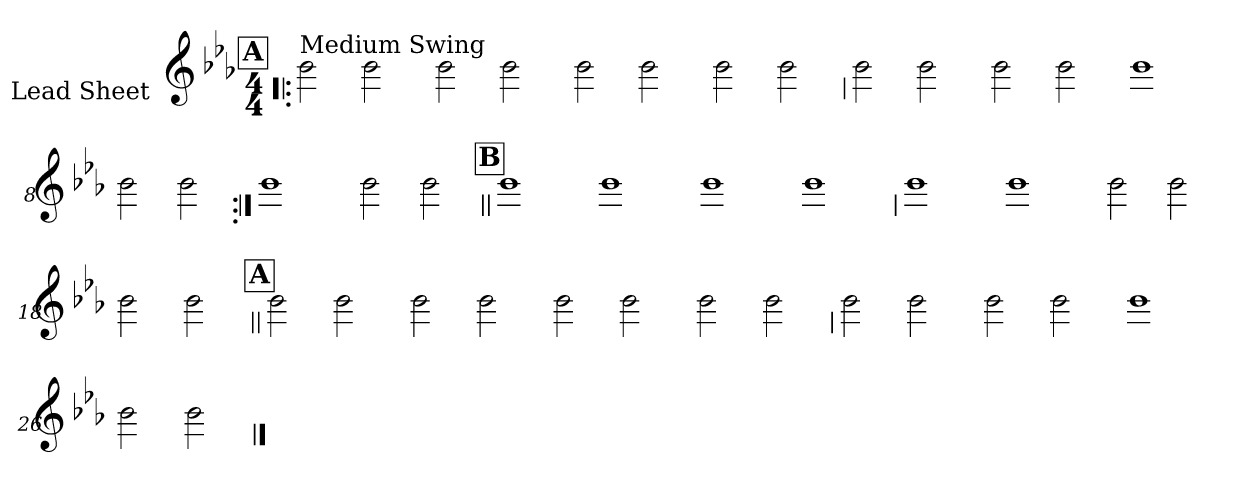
**kern
*part1
*staff1
*I"Lead Sheet
*stria0
*clefG2
*k[b-e-a-]
*E-:
*M4/4
!!LO:REH:place=s1:a:t=A
=1!|:
!LO:TX:a:t=Medium Swing
2b-
2b-
=2-
2b-
2b-
=3-
2b-
2b-
=4-
2b-
2b-
!!LO:LB:g=z
=5
2b-
2b-
=6-
2b-
2b-
=7-
1b-
=8-
2b-
2b-
!!LO:LB:g=z
=9:|!
1b-
=10-
2b-
2b-
!!LO:LB:g=z
!!LO:REH:place=s1:a:t=B
=11||
1b-
=12-
1b-
=13-
1b-
=14-
1b-
!!LO:LB:g=z
=15
1b-
=16-
1b-
=17-
2b-
2b-
=18-
2b-
2b-
!!LO:LB:g=z
!!LO:REH:place=s1:a:t=A
=19||
2b-
2b-
=20-
2b-
2b-
=21-
2b-
2b-
=22-
2b-
2b-
!!LO:LB:g=z
=23
2b-
2b-
=24-
2b-
2b-
=25-
1b-
=26-
2b-
2b-
==
*-
